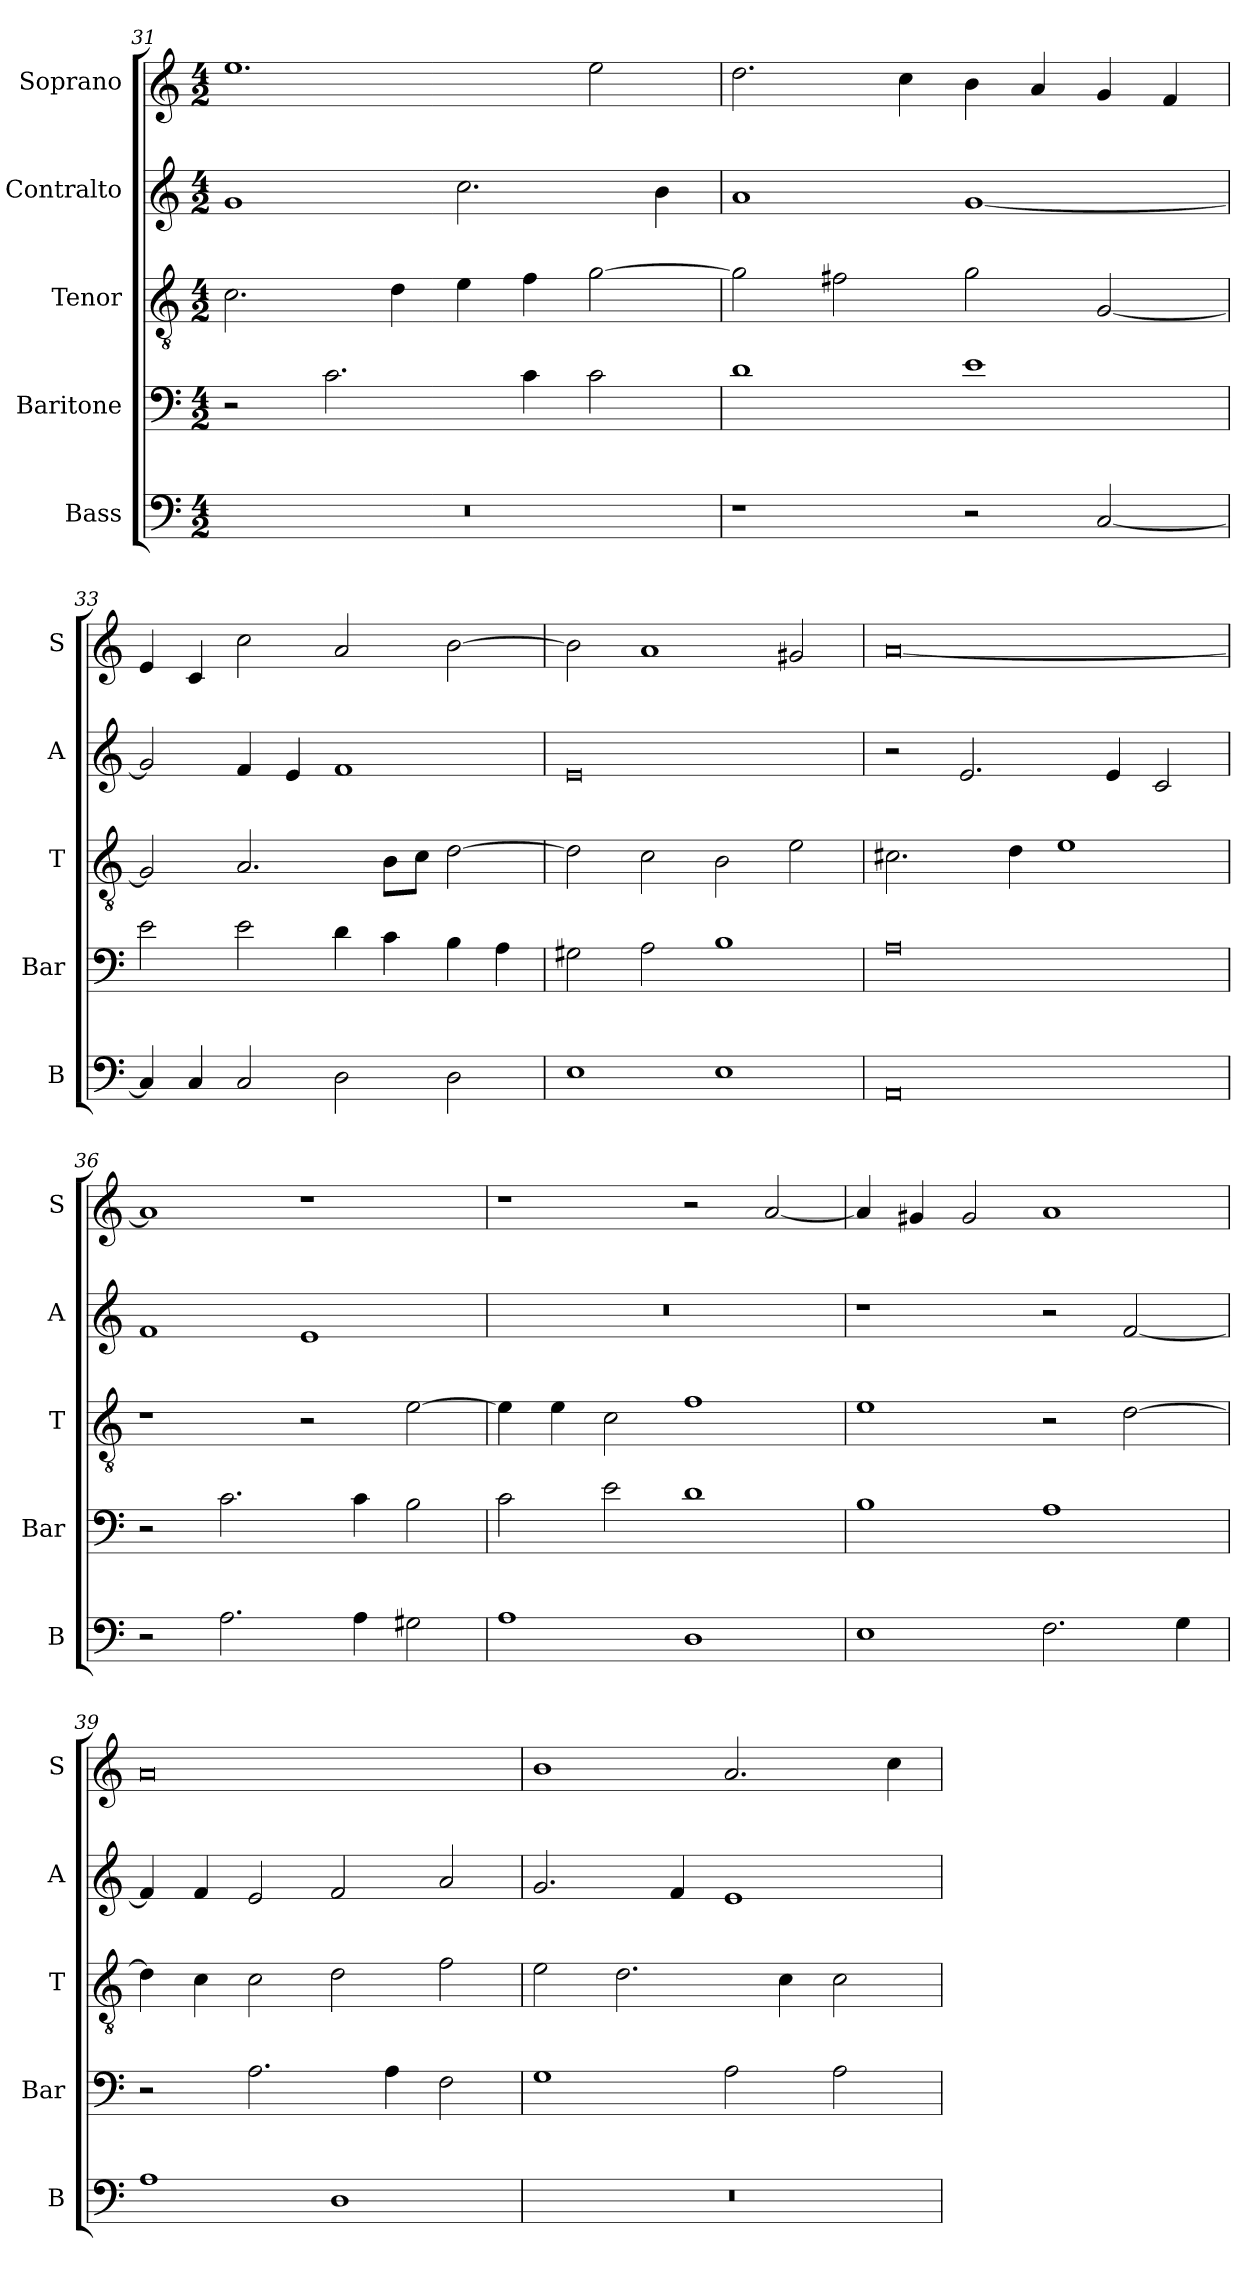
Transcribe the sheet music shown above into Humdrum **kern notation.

**kern	**kern	**kern	**kern	**kern
*part5	*part4	*part3	*part2	*part1
*staff5	*staff4	*staff3	*staff2	*staff1
*I"Bass	*I"Baritone	*I"Tenor	*I"Contralto	*I"Soprano
*I'B	*I'Bar	*I'T	*I'A	*I'S
*clefF4	*clefF4	*clefGv2	*clefG2	*clefG2
*k[]	*k[]	*k[]	*k[]	*k[]
*A:aeo	*A:aeo	*A:aeo	*A:aeo	*A:aeo
*M4/2	*M4/2	*M4/2	*M4/2	*M4/2
=31	=31	=31	=31	=31
0r	2r	2.c	1g	1.ee
.	2.c	.	.	.
.	.	4d	.	.
.	.	4e	2.cc	.
.	4c	4f	.	.
.	2c	[2g	.	2ee
.	.	.	4b	.
=32	=32	=32	=32	=32
1r	1d	2g]	1a	2.dd
.	.	2f#X	.	.
.	.	.	.	4cc
2r	1e	2g	[1g	4b
.	.	.	.	4a
[2C	.	[2G	.	4g
.	.	.	.	4f
=33	=33	=33	=33	=33
4C]	2e	2G]	2g]	4e
4C	.	.	.	4c
2C	2e	2.A	4f	2cc
.	.	.	4e	.
2D	4d	.	1f	2a
.	4c	8B\L	.	.
.	.	8c\J	.	.
2D	4B	[2d	.	[2b
.	4A	.	.	.
=34	=34	=34	=34	=34
1E	2G#X	2d]	0e	2b]
.	2A	2c	.	1a
1E	1B	2B	.	.
.	.	2e	.	2g#X
=35	=35	=35	=35	=35
0AA	0A	2.c#X	2r	[0a
.	.	.	2.e	.
.	.	4d	.	.
.	.	1e	.	.
.	.	.	4e	.
.	.	.	2c	.
=36	=36	=36	=36	=36
2r	2r	1r	1f	1a]
2.A	2.c	.	.	.
.	.	2r	1e	1r
4A	4c	.	.	.
2G#X	2B	[2e	.	.
=37	=37	=37	=37	=37
1A	2c	4e]	0r	1r
.	.	4e	.	.
.	2e	2c	.	.
1D	1d	1f	.	2r
.	.	.	.	[2a
=38	=38	=38	=38	=38
1E	1B	1e	1r	4a]
.	.	.	.	4g#X
.	.	.	.	2g#
2.F	1A	2r	2r	1a
.	.	[2d	[2f	.
4G	.	.	.	.
=39	=39	=39	=39	=39
1A	2r	4d]	4f]	0a
.	.	4c	4f	.
.	2.A	2c	2e	.
1D	.	2d	2f	.
.	4A	.	.	.
.	2F	2f	2a	.
=40	=40	=40	=40	=40
0r	1G	2e	2.g	1b
.	.	2.d	.	.
.	.	.	4f	.
.	2A	.	1e	2.a
.	.	4c	.	.
.	2A	2c	.	.
.	.	.	.	4cc
=	=	=	=	=
*-	*-	*-	*-	*-
